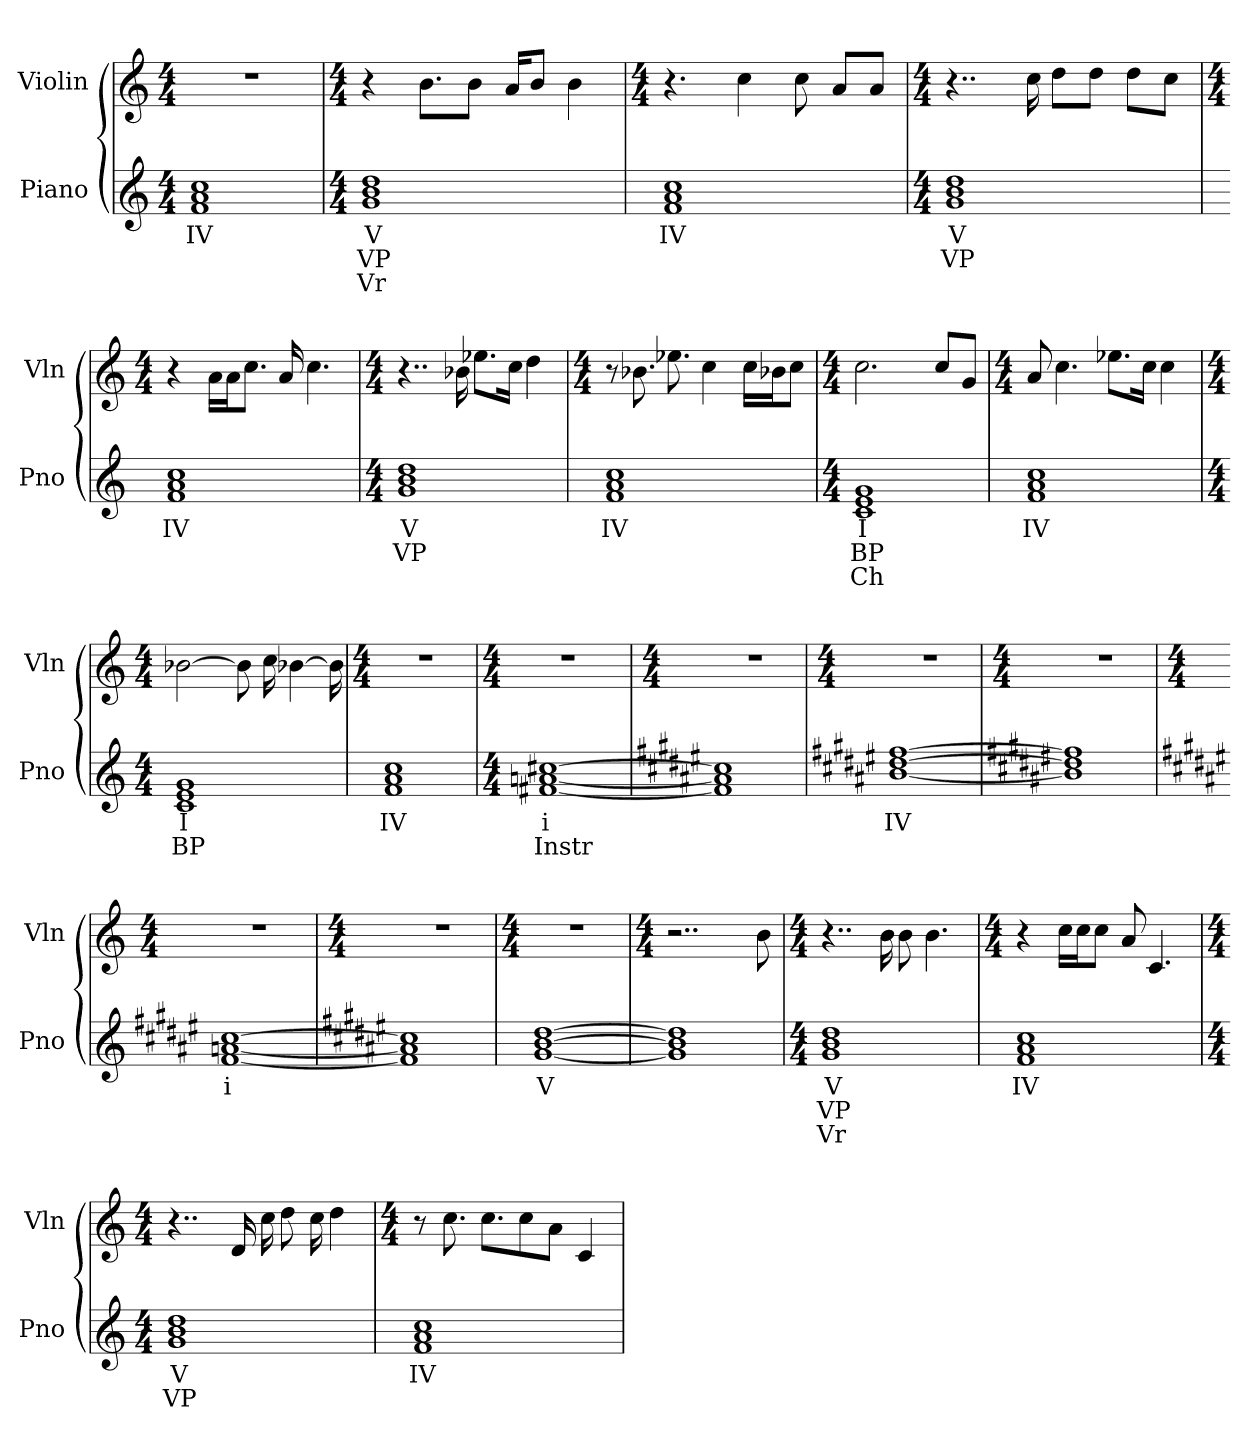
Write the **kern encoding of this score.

**kern	**text	**text	**text	**kern
*part2	*part2	*part2	*part2	*part1
*staff2	*staff2	*staff2	*staff2	*staff1
*I"Piano	*	*	*	*I"Violin
*I'Pno	*	*	*	*I'Vln
*k[]	*	*	*	*
*C:	*	*	*	*
*M4/4	*	*	*	*M4/4
=	=	=	=	=
1f 1a 1cc	IV	.	.	1r
=	=	=	=	=
*k[]	*	*	*	*
*C:	*	*	*	*
*M4/4	*	*	*	*M4/4
1g 1b 1dd	V	VP	Vr	4r
.	.	.	.	8.bL
.	.	.	.	8bJ
.	.	.	.	16aKL
.	.	.	.	8bJ
.	.	.	.	4b
=	=	=	=	=
*k[]	*	*	*	*
*C:	*	*	*	*
*	*	*	*	*M4/4
1f 1a 1cc	IV	.	.	4.r
.	.	.	.	4cc
.	.	.	.	8cc
.	.	.	.	8aL
.	.	.	.	8aJ
=	=	=	=	=
*k[]	*	*	*	*
*C:	*	*	*	*
*M4/4	*	*	*	*M4/4
1g 1b 1dd	V	VP	.	4..r
.	.	.	.	16cc
.	.	.	.	8ddL
.	.	.	.	8ddJ
.	.	.	.	8ddL
.	.	.	.	8ccJ
=	=	=	=	=
*k[]	*	*	*	*
*C:	*	*	*	*
*	*	*	*	*M4/4
1f 1a 1cc	IV	.	.	4r
.	.	.	.	16aLL
.	.	.	.	16aJ
.	.	.	.	8.ccJ
.	.	.	.	16a
.	.	.	.	4.cc
=	=	=	=	=
*k[]	*	*	*	*
*C:	*	*	*	*
*M4/4	*	*	*	*M4/4
1g 1b 1dd	V	VP	.	4..r
.	.	.	.	16b-X
.	.	.	.	8.ee-XL
.	.	.	.	16ccJk
.	.	.	.	4dd
=	=	=	=	=
*k[]	*	*	*	*
*C:	*	*	*	*
*	*	*	*	*M4/4
1f 1a 1cc	IV	.	.	8r
.	.	.	.	8.b-X
.	.	.	.	8.ee-X
.	.	.	.	4cc
.	.	.	.	16ccLL
.	.	.	.	16b-XJ
.	.	.	.	8ccJ
=	=	=	=	=
*k[]	*	*	*	*
*C:	*	*	*	*
*M4/4	*	*	*	*M4/4
1c 1e 1g	I	BP	Ch	2.cc
.	.	.	.	8ccL
.	.	.	.	8gJ
=	=	=	=	=
*k[]	*	*	*	*
*C:	*	*	*	*
*	*	*	*	*M4/4
1f 1a 1cc	IV	.	.	8a
.	.	.	.	4.cc
.	.	.	.	8.ee-XL
.	.	.	.	16ccJk
.	.	.	.	4cc
=	=	=	=	=
*k[]	*	*	*	*
*C:	*	*	*	*
*M4/4	*	*	*	*M4/4
1c 1e 1g	I	BP	.	[2b-X
.	.	.	.	8b-]
.	.	.	.	16cc
.	.	.	.	[4b-X
.	.	.	.	16b-]
=	=	=	=	=
*k[]	*	*	*	*
*C:	*	*	*	*
*	*	*	*	*M4/4
1f 1a 1cc	IV	.	.	1r
=	=	=	=	=
*k[]	*	*	*	*
*C:	*	*	*	*
*M4/4	*	*	*	*M4/4
[1f#X [1an [1cc#X	i	Instr	.	1r
=	=	=	=	=
*k[f#c#g#d#a#e#]	*	*	*	*
*F#:	*	*	*	*
*	*	*	*	*M4/4
1f#] 1an] 1cc#]	.	.	.	1r
=	=	=	=	=
*k[f#c#g#d#a#e#]	*	*	*	*
*F#:	*	*	*	*
*	*	*	*	*M4/4
[1b [1dd# [1ff#	IV	.	.	1r
=	=	=	=	=
*k[f#c#g#d#a#e#]	*	*	*	*
*F#:	*	*	*	*
*	*	*	*	*M4/4
1b] 1dd#] 1ff#]	.	.	.	1r
=	=	=	=	=
*k[f#c#g#d#a#e#]	*	*	*	*
*F#:	*	*	*	*
*	*	*	*	*M4/4
[1f# [1an [1cc#	i	.	.	1r
=	=	=	=	=
*k[f#c#g#d#a#e#]	*	*	*	*
*F#:	*	*	*	*
*	*	*	*	*M4/4
1f#] 1an] 1cc#]	.	.	.	1r
=	=	=	=	=
*k[]	*	*	*	*
*C:	*	*	*	*
*	*	*	*	*M4/4
[1g [1b [1dd	V	.	.	1r
=	=	=	=	=
*k[]	*	*	*	*
*C:	*	*	*	*
*	*	*	*	*M4/4
1g] 1b] 1dd]	.	.	.	2..r
.	.	.	.	8b
=	=	=	=	=
*k[]	*	*	*	*
*C:	*	*	*	*
*M4/4	*	*	*	*M4/4
1g 1b 1dd	V	VP	Vr	4..r
.	.	.	.	16b
.	.	.	.	8b
.	.	.	.	4.b
=	=	=	=	=
*k[]	*	*	*	*
*C:	*	*	*	*
*	*	*	*	*M4/4
1f 1a 1cc	IV	.	.	4r
.	.	.	.	16ccLL
.	.	.	.	16ccJ
.	.	.	.	8ccJ
.	.	.	.	8a
.	.	.	.	4.c
=	=	=	=	=
*k[]	*	*	*	*
*C:	*	*	*	*
*M4/4	*	*	*	*M4/4
1g 1b 1dd	V	VP	.	4..r
.	.	.	.	16d
.	.	.	.	16ccLL
.	.	.	.	8dd
.	.	.	.	16ccJk
.	.	.	.	4dd
=	=	=	=	=
*k[]	*	*	*	*
*C:	*	*	*	*
*	*	*	*	*M4/4
1f 1a 1cc	IV	.	.	8r
.	.	.	.	8.cc
.	.	.	.	8.ccL
.	.	.	.	8cc
.	.	.	.	8aJ
.	.	.	.	4c
=	=	=	=	=
*-	*-	*-	*-	*-
